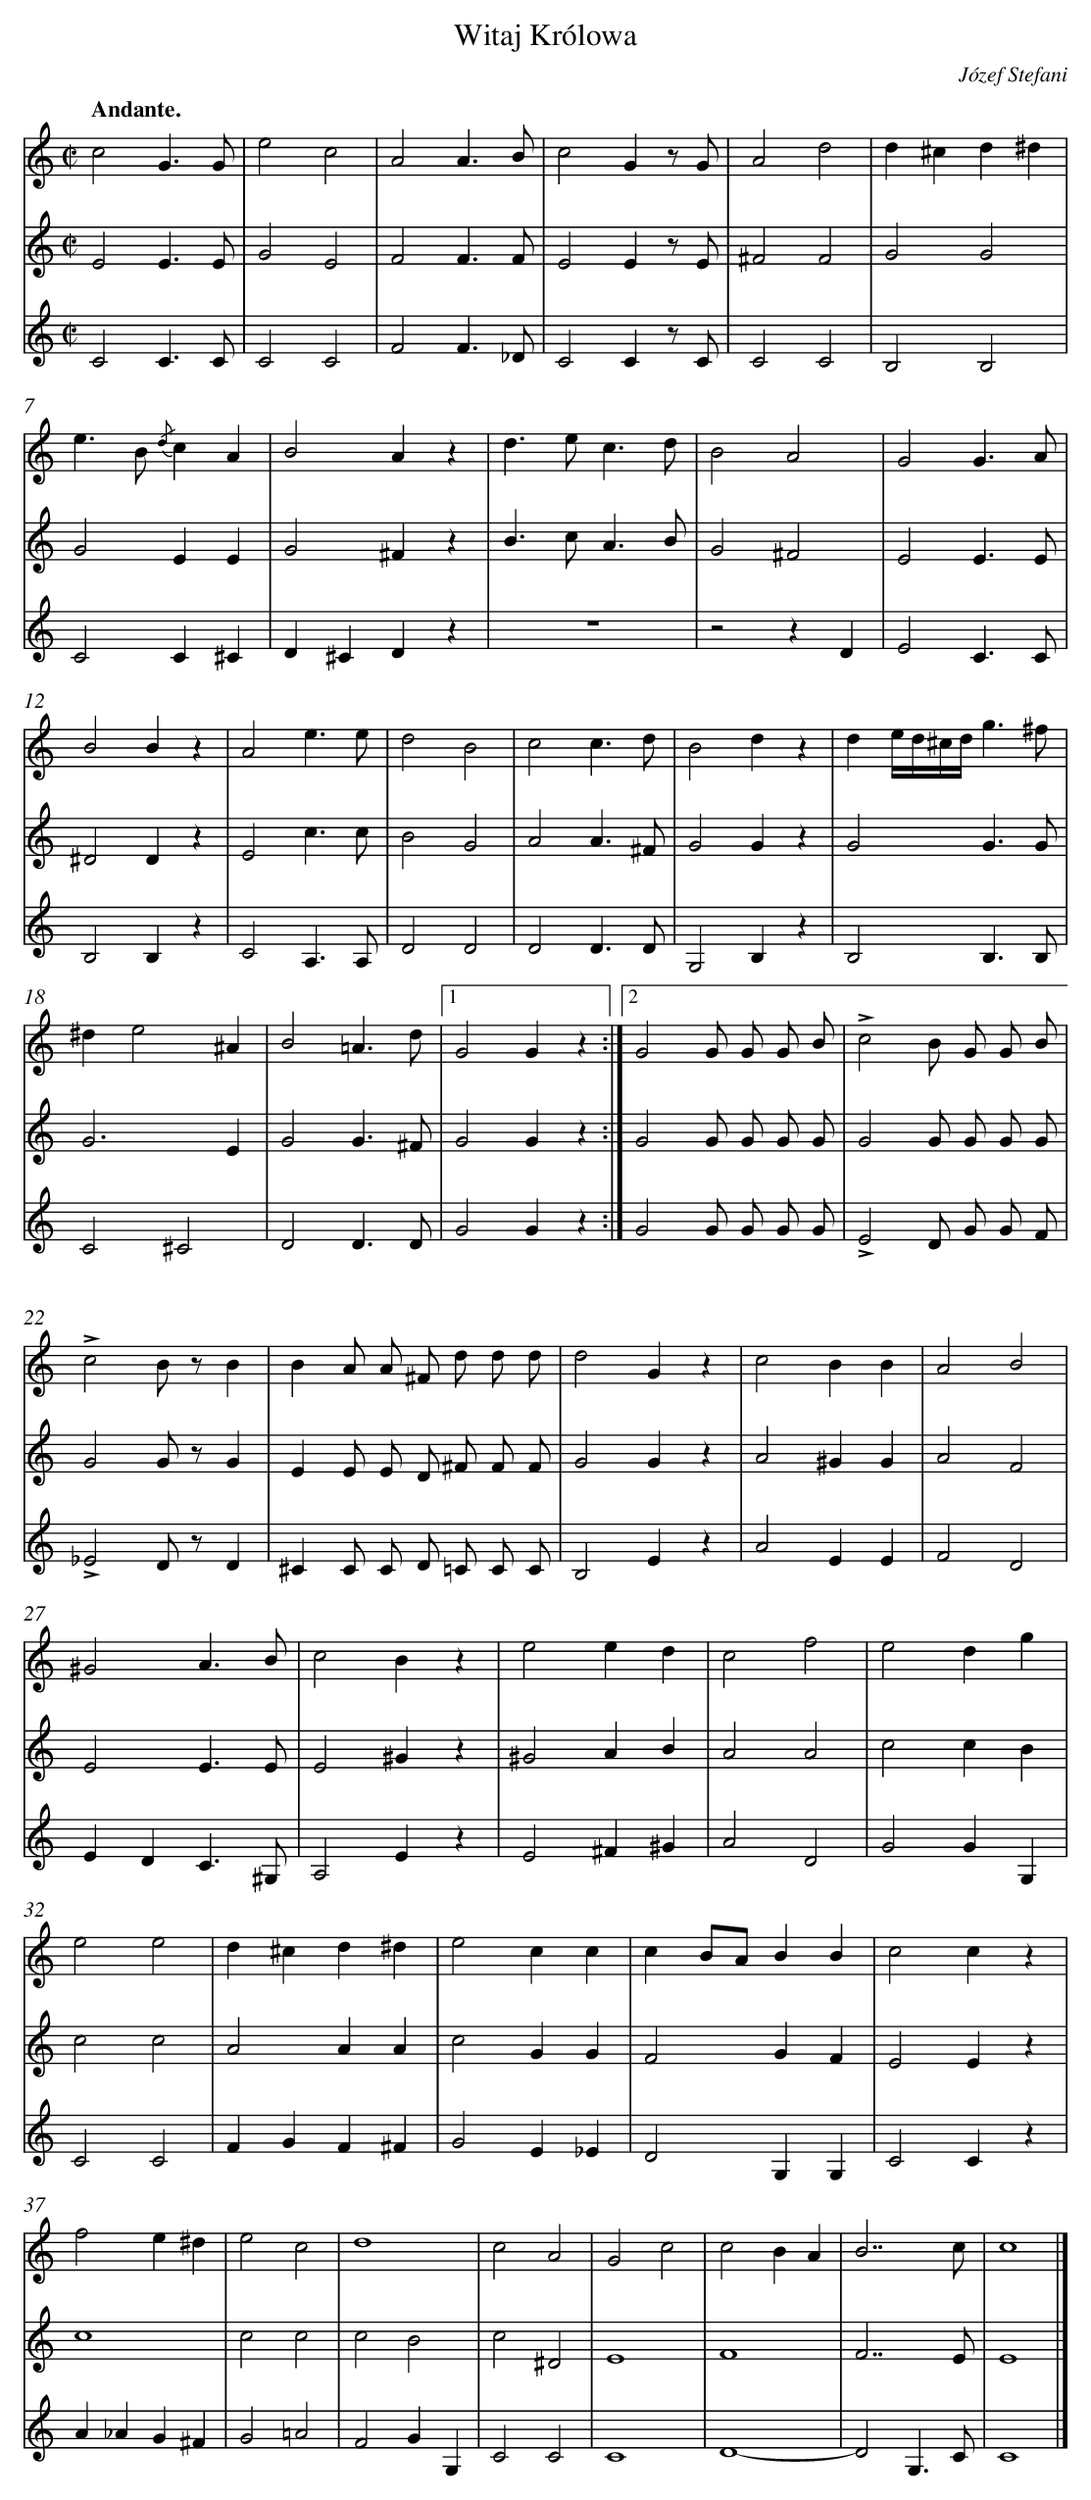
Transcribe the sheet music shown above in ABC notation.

X:1
T: Witaj Królowa
C: Józef Stefani
L: 1/4
M: C|
Q: "Andante."
V: 1 clef=treble
V: 2 clef=treble
V: 3 clef=treble
K: C
[V:1] c2G3/G/ |
[V:2] E2E3/E/ |
[V:3] C2C3/C/ |
[V:1] e2c2 |
[V:2] G2E2 |
[V:3] C2C2 |
[V:1] A2A3/B/ |
[V:2] F2F3/F/ |
[V:3] F2F3/_D/ |
[V:1] c2Gz/ G/ |
[V:2] E2Ez/ E/ |
[V:3] C2Cz/ C/ |
[V:1] A2d2 |
[V:2] ^F2F2 |
[V:3] C2C2 |
[V:1] d^cd^d |
[V:2] G2G2 |
[V:3] B,2B,2 |
[V:1] e>B {/d}cA |
[V:2] G2EE |
[V:3] C2C^C |
[V:1] B2Az |
[V:2] G2^Fz |
[V:3] D^CDz |
[V:1] d>ec3/d/ |
[V:2] B>cA3/B/ |
[V:3] z4 |
[V:1] B2A2 |
[V:2] G2^F2 |
[V:3] z2zD |
[V:1] G2G3/A/ |
[V:2] E2E3/E/ |
[V:3] E2C3/C/ |
[V:1] B2Bz |
[V:2] ^D2Dz |
[V:3] B,2B,z |
[V:1] A2e3/e/ |
[V:2] E2c3/c/ |
[V:3] C2A,3/A,/ |
[V:1] d2B2 |
[V:2] B2G2 |
[V:3] D2D2 |
[V:1] c2c3/d/ |
[V:2] A2A3/^F/ |
[V:3] D2D3/D/ |
[V:1] B2dz |
[V:2] G2Gz |
[V:3] G,2B,z |
[V:1] de//d//^c//d//g3/^f/ |
[V:2] G2G3/G/ |
[V:3] B,2B,3/B,/ |
[V:1] ^de2^A |
[V:2] G3E |
[V:3] C2^C2 |
[V:1] B2=A3/d/ |[1
[V:2] G2G3/^F/ |
[V:3] D2D3/D/ |
[V:1] G2Gz :|][2
[V:2] G2Gz :|]
[V:3] G2Gz :|]
[V:1] G2G/ G/ G/ B/ |
[V:2] G2G/ G/ G/ G/ |
[V:3] G2G/ G/ G/ G/ |
[V:1] !accent!c2B/ G/ G/ B/ |
[V:2] G2G/ G/ G/ G/ |
[V:3] !accent!E2D/ G/ G/ F/ |
[V:1] !accent!c2B/ z/B |
[V:2] G2G/ z/G |
[V:3] !accent!_E2D/ z/D |
[V:1] BA/ A/ ^F/ d/ d/ d/ |
[V:2] EE/ E/ D/ ^F/ F/ F/ |
[V:3] ^CC/ C/ D/ =C/ C/ C/ |
[V:1] d2Gz |
[V:2] G2Gz |
[V:3] B,2Ez |
[V:1] c2BB |
[V:2] A2^GG |
[V:3] A2EE |
[V:1] A2B2 |
[V:2] A2F2 |
[V:3] F2D2 |
[V:1] ^G2A3/B/ |
[V:2] E2E3/E/ |
[V:3] EDC3/^G,/ |
[V:1] c2Bz |
[V:2] E2^Gz |
[V:3] A,2Ez |
[V:1] e2ed |
[V:2] ^G2AB |
[V:3] E2^F^G |
[V:1] c2f2 |
[V:2] A2A2 |
[V:3] A2D2 |
[V:1] e2dg |
[V:2] c2cB |
[V:3] G2GG, |
[V:1] e2e2 |
[V:2] c2c2 |
[V:3] C2C2 |
[V:1] d^cd^d |
[V:2] A2AA |
[V:3] FGF^F |
[V:1] e2cc |
[V:2] c2GG |
[V:3] G2E_E |
[V:1] cB/A/BB |
[V:2] F2GF |
[V:3] D2G,G, |
[V:1] c2cz |
[V:2] E2Ez |
[V:3] C2Cz |
[V:1] f2e^d |
[V:2] c4 |
[V:3] A_AG^F |
[V:1] e2c2 |
[V:2] c2c2 |
[V:3] G2=A2 |
[V:1] d4 |
[V:2] c2B2 |
[V:3] F2GG, |
[V:1] c2A2 |
[V:2] c2^D2 |
[V:3] C2C2 |
[V:1] G2c2 |
[V:2] E4 |
[V:3] C4 |
[V:1] c2BA |
[V:2] F4 |
[V:3] D4- |
[V:1] B7/c/ |
[V:2] F7/E/ |
[V:3] D2G,3/C/ |
[V:1] c4 |]
[V:2] E4 |]
[V:3] C4 |]
